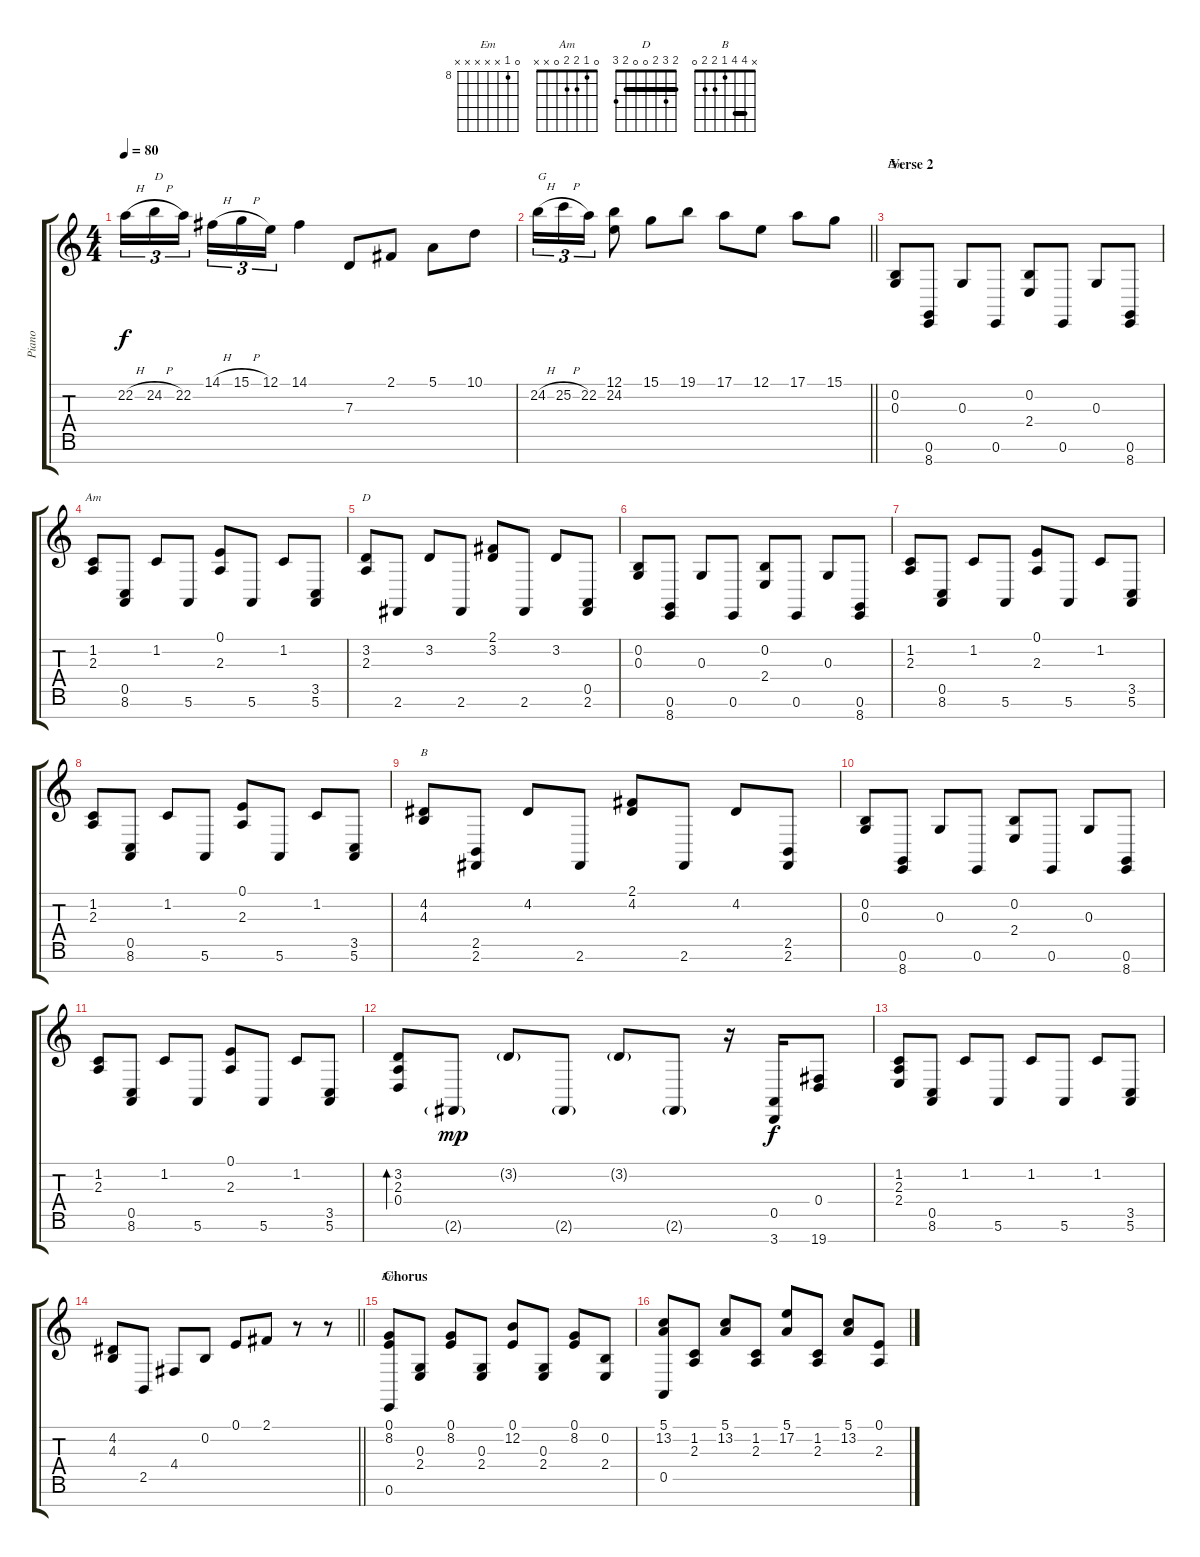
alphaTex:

\track ("Piano" "Piano") {instrument brightacousticpiano}
\staff {score tabs}
\tuning (E4 B3 G3 D3 A2 E2 B1) {hide}
\chord ("Em" 0 0 0 2 2 0 x)
\chord ("Am" 0 1 2 2 0 x x)
\chord ("D" 2 3 2 0 0 2 3) {barre 2}
\chord ("B" x 4 4 1 2 2 0) {barre 4}
\chord ("Em" 0 8 x x x x x) {firstfret 8}
\ts (4 4)
\tempo 80
\clef g2
\ks c
22.2{h}.16{tu (3 2) dy f} 24.2{h}.16{tu (3 2) txt "D"} 22.2.16{tu (3 2) beam splitsecondary} 14.1{h}.16{tu (3 2)} 15.1{h}.16{tu (3 2)} 12.1.16{tu (3 2)} 14.1.4 7.3.8 2.1.8 5.1.8 10.1.8 |
\barLineRight lightlight
24.2{h}.16{tu (3 2) txt "G"} 25.2{h}.16{tu (3 2)} 22.2.16{tu (3 2)} (12.1 24.2).8 15.1.8 19.1.8 17.1.8 12.1.8 17.1.8 15.1.8 |
\section ("" "Verse 2")
(0.2 0.3).8{ch "Em"} (0.6 8.7).8 0.3.8 0.6.8 (0.2 2.4).8 0.6.8 0.3.8 (0.6 8.7).8 |
(1.2 2.3).8{ch "Am"} (0.5 8.6).8 1.2.8 5.6.8 (0.1 2.3).8 5.6.8 1.2.8 (3.5 5.6).8 |
(3.2 2.3).8{ch "D"} 2.6.8 3.2.8 2.6.8 (2.1 3.2).8 2.6.8 3.2.8 (0.5 2.6).8 |
(0.2 0.3).8 (0.6 8.7).8 0.3.8 0.6.8 (0.2 2.4).8 0.6.8 0.3.8 (0.6 8.7).8 |
(1.2 2.3).8 (0.5 8.6).8 1.2.8 5.6.8 (0.1 2.3).8 5.6.8 1.2.8 (3.5 5.6).8 |
(1.2 2.3).8 (0.5 8.6).8 1.2.8 5.6.8 (0.1 2.3).8 5.6.8 1.2.8 (3.5 5.6).8 |
(4.2 4.3).8{ch "B"} (2.5 2.6).8 4.2.8 2.6.8 (2.1 4.2).8 2.6.8 4.2.8 (2.5 2.6).8 |
(0.2 0.3).8 (0.6 8.7).8 0.3.8 0.6.8 (0.2 2.4).8 0.6.8 0.3.8 (0.6 8.7).8 |
(1.2 2.3).8 (0.5 8.6).8 1.2.8 5.6.8 (0.1 2.3).8 5.6.8 1.2.8 (3.5 5.6).8 |
(3.2 2.3 0.4).8{bd 120} 2.6{g}.8{dy mp} 3.2{g}.8 2.6{g}.8 3.2{g}.8 2.6{g}.8 r.16 (0.5 3.7).16{dy f} (0.4 19.7).8 |
(1.2 2.3 2.4).8 (0.5 8.6).8 1.2.8 5.6.8 1.2.8 5.6.8 1.2.8 (3.5 5.6).8 |
\barLineRight lightlight
(4.2 4.3).8 2.5.8 4.4.8 0.2.8 0.1.8 2.1.8 r.8 r.8 |
\section ("" "Chorus")
(0.1 8.2 0.6).8{ch "Em"} (0.3 2.4).8 (0.1 8.2).8 (0.3 2.4).8 (0.1 12.2).8 (0.3 2.4).8 (0.1 8.2).8 (0.2 2.4).8 |
(5.1 13.2 0.5).8 (1.2 2.3).8 (5.1 13.2).8 (1.2 2.3).8 (5.1 17.2).8 (1.2 2.3).8 (5.1 13.2).8 (0.1 2.3).8
